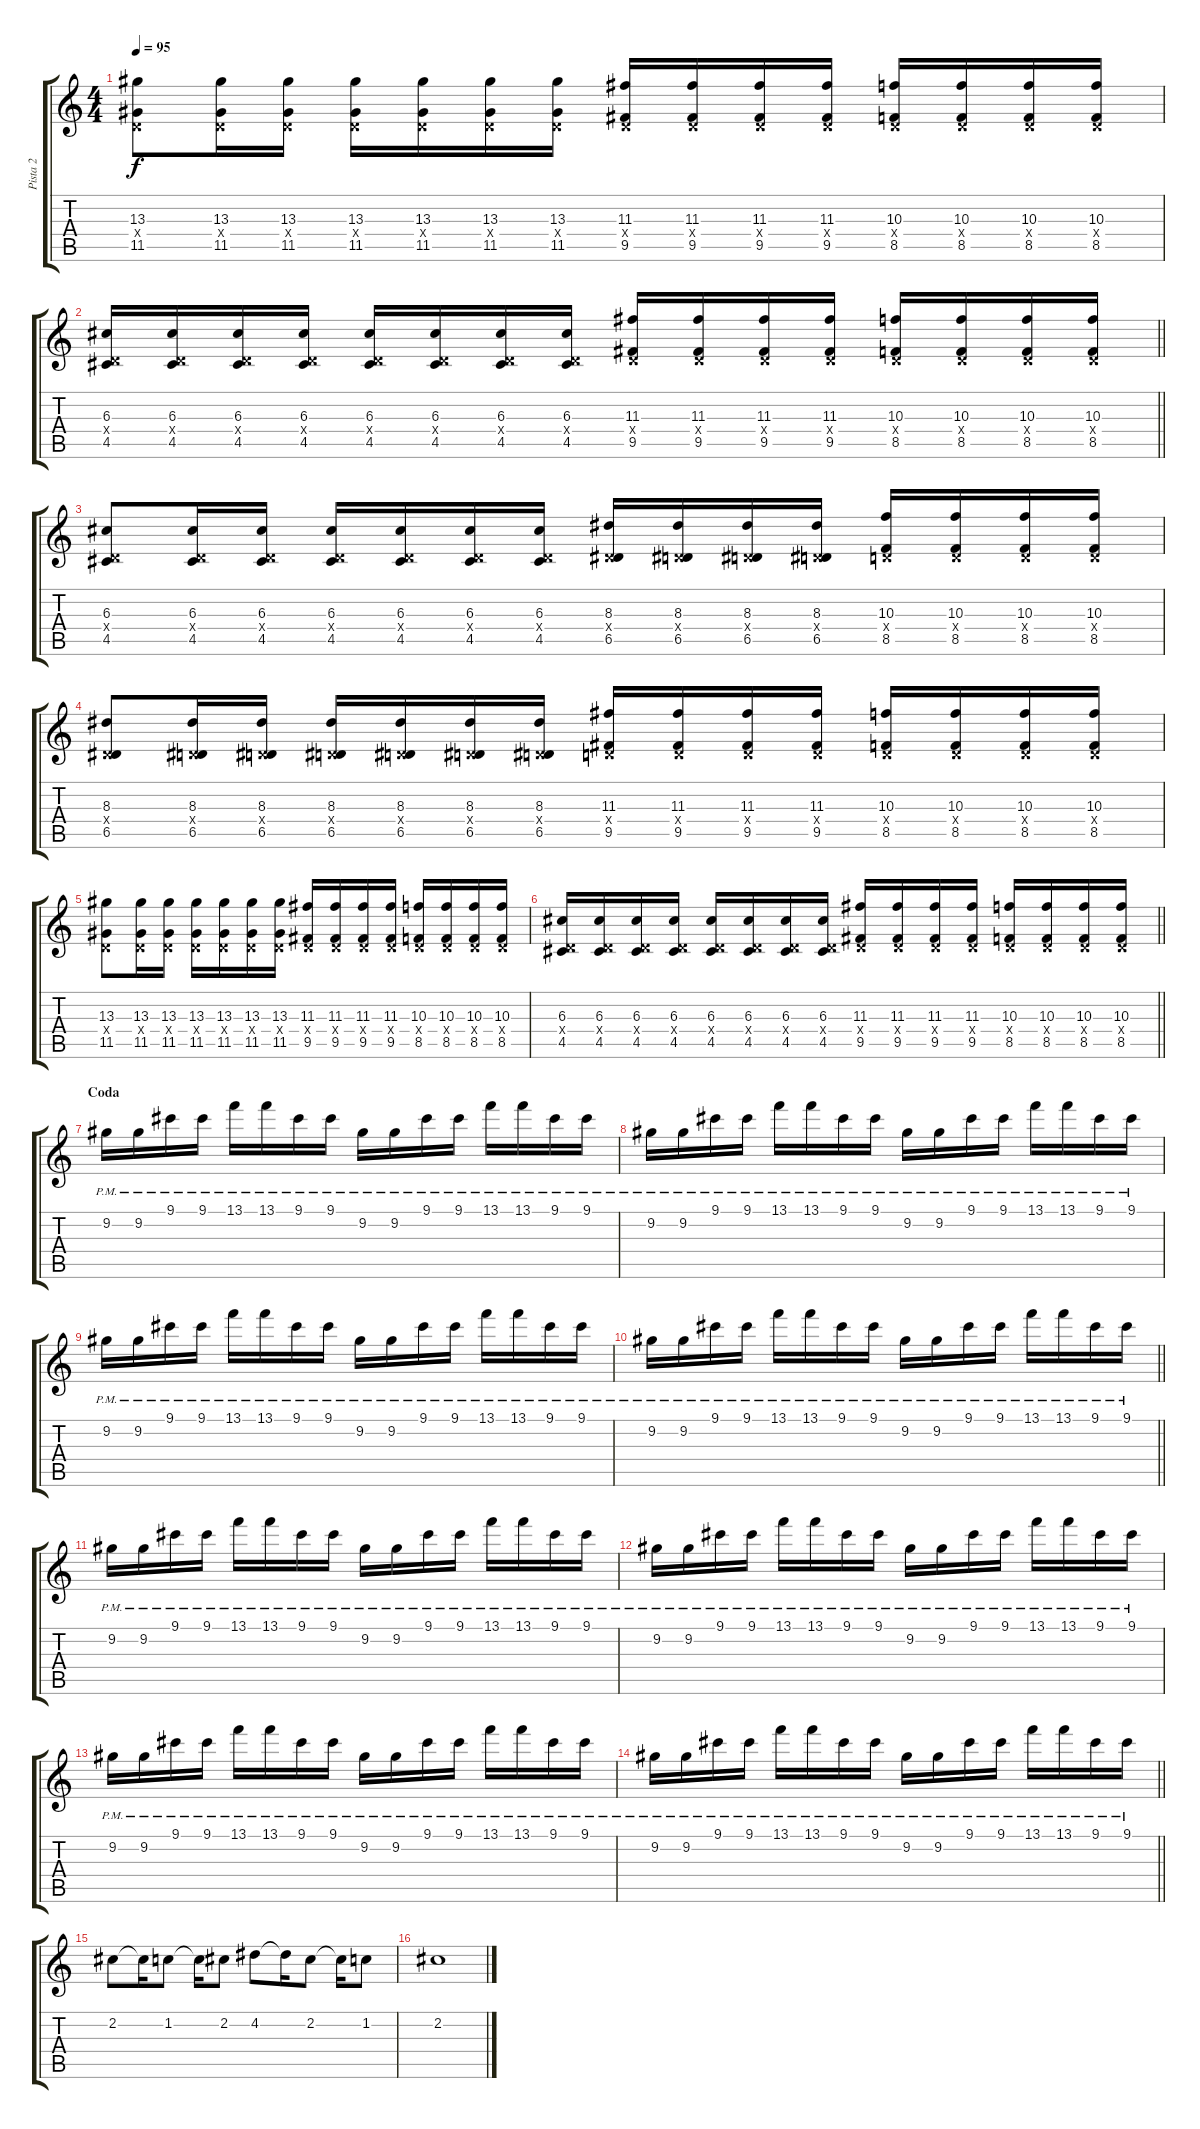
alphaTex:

\track ("Pista 2" "Pista 2") {instrument distortionguitar}
\staff {score tabs}
\tuning (E4 B3 G3 D3 A2 E2) {hide}
\ts (4 4)
\tempo 95
\clef g2
\ks c
(13.3 0.4{x} 11.5).8{dy f} (13.3 0.4{x} 11.5).16 (13.3 0.4{x} 11.5).16 (13.3 0.4{x} 11.5).16 (13.3 0.4{x} 11.5).16 (13.3 0.4{x} 11.5).16 (13.3 0.4{x} 11.5).16 (11.3 0.4{x} 9.5).16 (11.3 0.4{x} 9.5).16 (11.3 0.4{x} 9.5).16 (11.3 0.4{x} 9.5).16 (10.3 0.4{x} 8.5).16 (10.3 0.4{x} 8.5).16 (10.3 0.4{x} 8.5).16 (10.3 0.4{x} 8.5).16 |
\barLineRight lightlight
(6.3 0.4{x} 4.5).16 (6.3 0.4{x} 4.5).16 (6.3 0.4{x} 4.5).16 (6.3 0.4{x} 4.5).16 (6.3 0.4{x} 4.5).16 (6.3 0.4{x} 4.5).16 (6.3 0.4{x} 4.5).16 (6.3 0.4{x} 4.5).16 (11.3 0.4{x} 9.5).16 (11.3 0.4{x} 9.5).16 (11.3 0.4{x} 9.5).16 (11.3 0.4{x} 9.5).16 (10.3 0.4{x} 8.5).16 (10.3 0.4{x} 8.5).16 (10.3 0.4{x} 8.5).16 (10.3 0.4{x} 8.5).16 |
(6.3 0.4{x} 4.5).8 (6.3 0.4{x} 4.5).16 (6.3 0.4{x} 4.5).16 (6.3 0.4{x} 4.5).16 (6.3 0.4{x} 4.5).16 (6.3 0.4{x} 4.5).16 (6.3 0.4{x} 4.5).16 (8.3 0.4{x} 6.5).16 (8.3 0.4{x} 6.5).16 (8.3 0.4{x} 6.5).16 (8.3 0.4{x} 6.5).16 (10.3 0.4{x} 8.5).16 (10.3 0.4{x} 8.5).16 (10.3 0.4{x} 8.5).16 (10.3 0.4{x} 8.5).16 |
(8.3 0.4{x} 6.5).8 (8.3 0.4{x} 6.5).16 (8.3 0.4{x} 6.5).16 (8.3 0.4{x} 6.5).16 (8.3 0.4{x} 6.5).16 (8.3 0.4{x} 6.5).16 (8.3 0.4{x} 6.5).16 (11.3 0.4{x} 9.5).16 (11.3 0.4{x} 9.5).16 (11.3 0.4{x} 9.5).16 (11.3 0.4{x} 9.5).16 (10.3 0.4{x} 8.5).16 (10.3 0.4{x} 8.5).16 (10.3 0.4{x} 8.5).16 (10.3 0.4{x} 8.5).16 |
(13.3 0.4{x} 11.5).8 (13.3 0.4{x} 11.5).16 (13.3 0.4{x} 11.5).16 (13.3 0.4{x} 11.5).16 (13.3 0.4{x} 11.5).16 (13.3 0.4{x} 11.5).16 (13.3 0.4{x} 11.5).16 (11.3 0.4{x} 9.5).16 (11.3 0.4{x} 9.5).16 (11.3 0.4{x} 9.5).16 (11.3 0.4{x} 9.5).16 (10.3 0.4{x} 8.5).16 (10.3 0.4{x} 8.5).16 (10.3 0.4{x} 8.5).16 (10.3 0.4{x} 8.5).16 |
\barLineRight lightlight
(6.3 0.4{x} 4.5).16 (6.3 0.4{x} 4.5).16 (6.3 0.4{x} 4.5).16 (6.3 0.4{x} 4.5).16 (6.3 0.4{x} 4.5).16 (6.3 0.4{x} 4.5).16 (6.3 0.4{x} 4.5).16 (6.3 0.4{x} 4.5).16 (11.3 0.4{x} 9.5).16 (11.3 0.4{x} 9.5).16 (11.3 0.4{x} 9.5).16 (11.3 0.4{x} 9.5).16 (10.3 0.4{x} 8.5).16 (10.3 0.4{x} 8.5).16 (10.3 0.4{x} 8.5).16 (10.3 0.4{x} 8.5).16 |
\section ("" "Coda")
9.2{pm}.16 9.2{pm}.16 9.1{pm}.16 9.1{pm}.16 13.1{pm}.16 13.1{pm}.16 9.1{pm}.16 9.1{pm}.16 9.2{pm}.16 9.2{pm}.16 9.1{pm}.16 9.1{pm}.16 13.1{pm}.16 13.1{pm}.16 9.1{pm}.16 9.1{pm}.16 |
9.2{pm}.16 9.2{pm}.16 9.1{pm}.16 9.1{pm}.16 13.1{pm}.16 13.1{pm}.16 9.1{pm}.16 9.1{pm}.16 9.2{pm}.16 9.2{pm}.16 9.1{pm}.16 9.1{pm}.16 13.1{pm}.16 13.1{pm}.16 9.1{pm}.16 9.1{pm}.16 |
9.2{pm}.16 9.2{pm}.16 9.1{pm}.16 9.1{pm}.16 13.1{pm}.16 13.1{pm}.16 9.1{pm}.16 9.1{pm}.16 9.2{pm}.16 9.2{pm}.16 9.1{pm}.16 9.1{pm}.16 13.1{pm}.16 13.1{pm}.16 9.1{pm}.16 9.1{pm}.16 |
\barLineRight lightlight
9.2{pm}.16 9.2{pm}.16 9.1{pm}.16 9.1{pm}.16 13.1{pm}.16 13.1{pm}.16 9.1{pm}.16 9.1{pm}.16 9.2{pm}.16 9.2{pm}.16 9.1{pm}.16 9.1{pm}.16 13.1{pm}.16 13.1{pm}.16 9.1{pm}.16 9.1{pm}.16 |
9.2{pm}.16 9.2{pm}.16 9.1{pm}.16 9.1{pm}.16 13.1{pm}.16 13.1{pm}.16 9.1{pm}.16 9.1{pm}.16 9.2{pm}.16 9.2{pm}.16 9.1{pm}.16 9.1{pm}.16 13.1{pm}.16 13.1{pm}.16 9.1{pm}.16 9.1{pm}.16 |
9.2{pm}.16 9.2{pm}.16 9.1{pm}.16 9.1{pm}.16 13.1{pm}.16 13.1{pm}.16 9.1{pm}.16 9.1{pm}.16 9.2{pm}.16 9.2{pm}.16 9.1{pm}.16 9.1{pm}.16 13.1{pm}.16 13.1{pm}.16 9.1{pm}.16 9.1{pm}.16 |
9.2{pm}.16 9.2{pm}.16 9.1{pm}.16 9.1{pm}.16 13.1{pm}.16 13.1{pm}.16 9.1{pm}.16 9.1{pm}.16 9.2{pm}.16 9.2{pm}.16 9.1{pm}.16 9.1{pm}.16 13.1{pm}.16 13.1{pm}.16 9.1{pm}.16 9.1{pm}.16 |
\barLineRight lightlight
9.2{pm}.16 9.2{pm}.16 9.1{pm}.16 9.1{pm}.16 13.1{pm}.16 13.1{pm}.16 9.1{pm}.16 9.1{pm}.16 9.2{pm}.16 9.2{pm}.16 9.1{pm}.16 9.1{pm}.16 13.1{pm}.16 13.1{pm}.16 9.1{pm}.16 9.1{pm}.16 |
2.2.8 2.2{t}.16 1.2.8 1.2{t}.16 2.2.8 4.2.8 4.2{t}.16 2.2.8 2.2{t}.16 1.2.8 |
2.2.1
